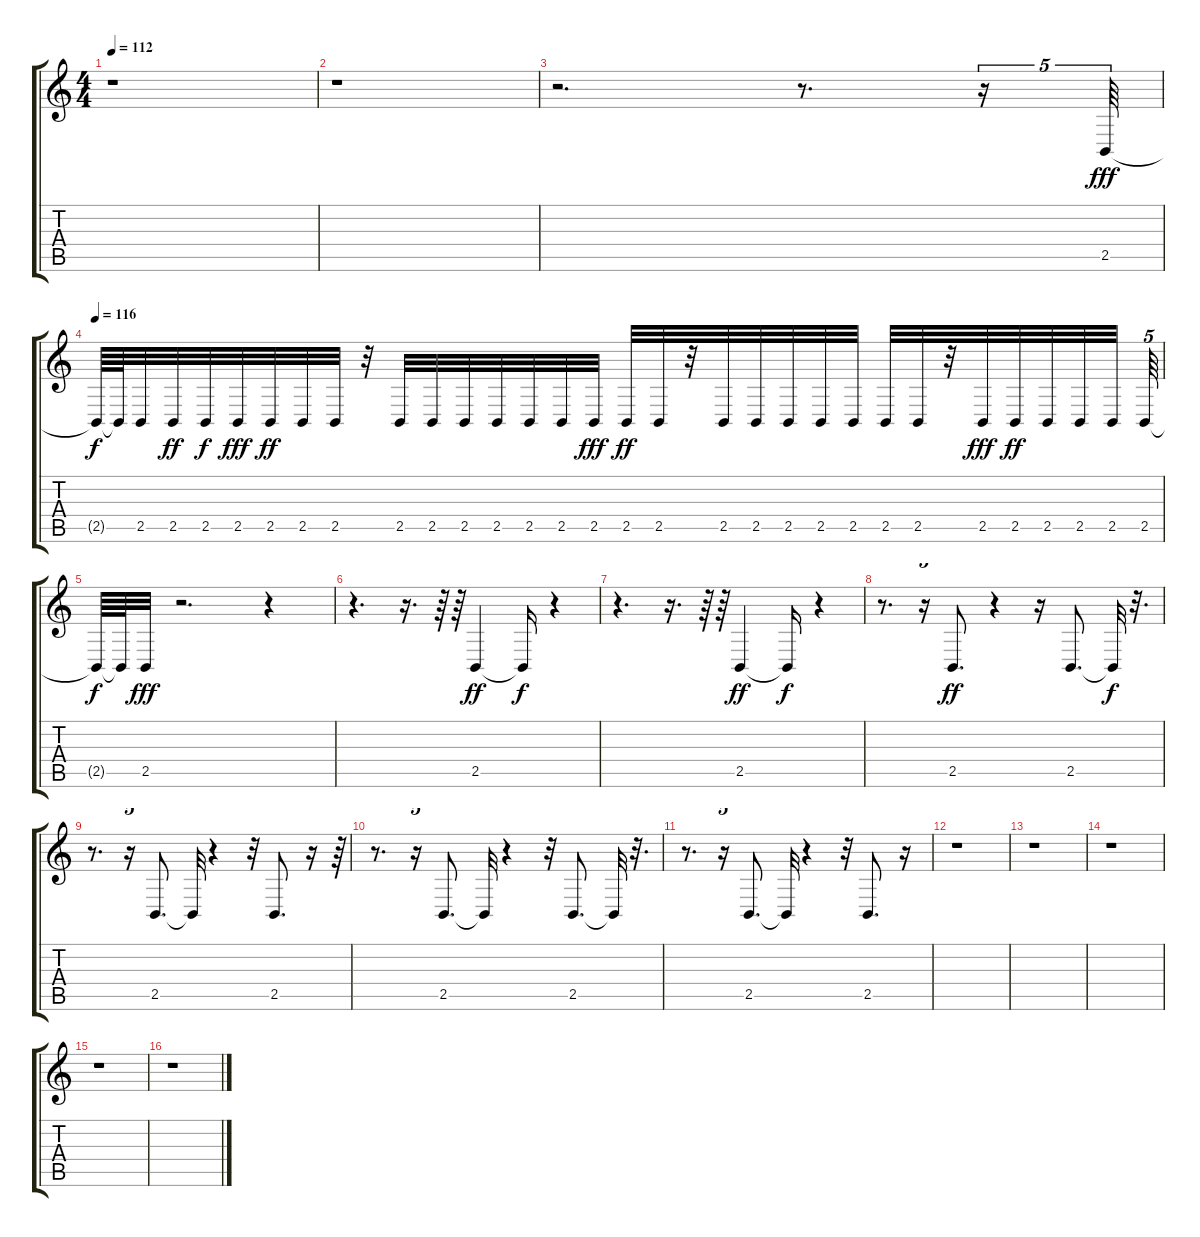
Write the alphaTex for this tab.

\track "" {instrument stringensemble1}
\staff {score tabs}
\tuning (E4 B3 G3 D3 A2 E2) {hide}
\ts (4 4)
\tempo 112
\clef g2
\ks c
r.1{dy f} |
r.1 |
r.2{d} r.8{d} r.16{tu (5 4)} 2.5.64{tu (5 4) dy fff} |
\tempo 116
2.5{t}.64{dy f} 2.5{t}.64 2.5.32 2.5.32{dy ff} 2.5.32{dy f} 2.5.32{dy fff} 2.5.32{dy ff} 2.5.32 2.5.32 r.32 2.5.32 2.5.32 2.5.32 2.5.32 2.5.32 2.5.32 2.5.32{dy fff} 2.5.32{dy ff} 2.5.32 r.32 2.5.32 2.5.32 2.5.32 2.5.32 2.5.32 2.5.32 2.5.32 r.32 2.5.32{dy fff} 2.5.32{dy ff} 2.5.32 2.5.32 2.5.32 2.5.64{tu (5 4)} |
2.5{t}.64{dy f} 2.5{t}.64 2.5.32{dy fff} r.2{d} r.4{tu (5 4)} |
r.4{d} r.16{d} r.64 r.64 2.5.4{dy ff} 2.5{t}.16{dy f} r.4{tu (5 4)} |
r.4{d} r.16{d} r.64 r.64 2.5.4{dy ff} 2.5{t}.16{dy f} r.4{tu (5 4)} |
r.8{d} r.16{tu (5 4)} 2.5.8{d dy ff} r.4 r.16 2.5.8{d} 2.5{t}.32{dy f} r.32{d} |
r.8{d} r.16{tu (5 4)} 2.5.8{d} 2.5{t}.32 r.4 r.32 2.5.8{d} r.16 r.64{tu (5 4)} |
r.8{d} r.16{tu (5 4)} 2.5.8{d} 2.5{t}.32 r.4 r.32 2.5.8{d} 2.5{t}.32 r.32{d} |
r.8{d} r.16{tu (5 4)} 2.5.8{d} 2.5{t}.32 r.4 r.32 2.5.8{d} r.16 |
r.1 |
r.1 |
r.1 |
r.1 |
r.1
